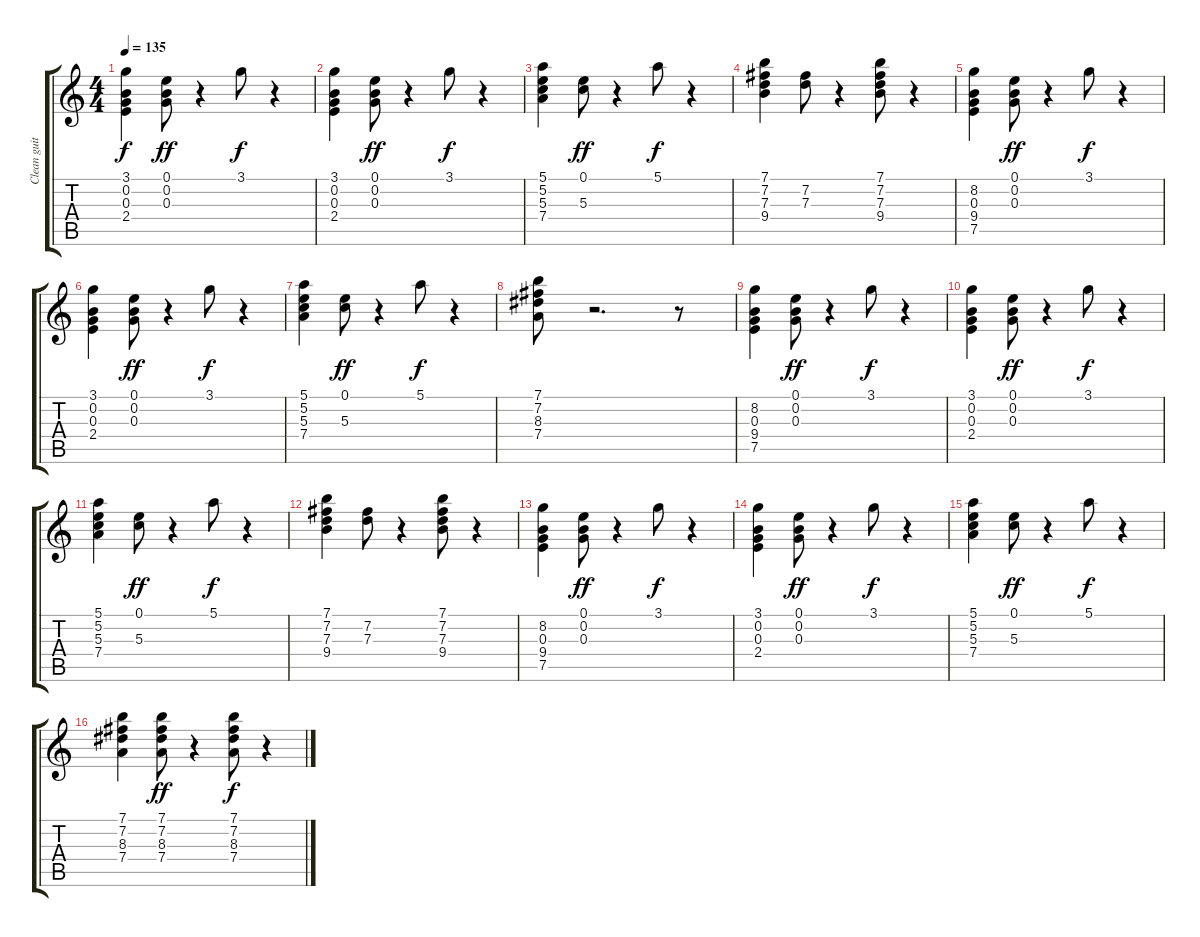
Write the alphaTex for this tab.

\track ("Clean guitar" "Clean guit") {instrument electricguitarclean}
\staff {score tabs}
\tuning (E4 B3 G3 D3 A2 E2) {hide}
\ts (4 4)
\tempo 135
\clef g2
\ks c
(3.1 0.2 0.3 2.4).4{dy f instrument electricguitarclean} (0.1 0.2 0.3).8{dy ff} r.4 3.1.8{dy f} r.4 |
(3.1 0.2 0.3 2.4).4 (0.1 0.2 0.3).8{dy ff} r.4 3.1.8{dy f} r.4 |
(5.1 5.2 5.3 7.4).4 (0.1 5.3).8{dy ff} r.4 5.1.8{dy f} r.4 |
(7.1 7.2 7.3 9.4).4 (7.2 7.3).8 r.4 (7.1 7.2 7.3 9.4).8 r.4 |
(8.2 0.3 9.4 7.5).4 (0.1 0.2 0.3).8{dy ff} r.4 3.1.8{dy f} r.4 |
(3.1 0.2 0.3 2.4).4 (0.1 0.2 0.3).8{dy ff} r.4 3.1.8{dy f} r.4 |
(5.1 5.2 5.3 7.4).4 (0.1 5.3).8{dy ff} r.4 5.1.8{dy f} r.4 |
(7.1 7.2 8.3 7.4).8 r.2{d} r.8 |
(8.2 0.3 9.4 7.5).4 (0.1 0.2 0.3).8{dy ff} r.4 3.1.8{dy f} r.4 |
(3.1 0.2 0.3 2.4).4 (0.1 0.2 0.3).8{dy ff} r.4 3.1.8{dy f} r.4 |
(5.1 5.2 5.3 7.4).4 (0.1 5.3).8{dy ff} r.4 5.1.8{dy f} r.4 |
(7.1 7.2 7.3 9.4).4 (7.2 7.3).8 r.4 (7.1 7.2 7.3 9.4).8 r.4 |
(8.2 0.3 9.4 7.5).4 (0.1 0.2 0.3).8{dy ff} r.4 3.1.8{dy f} r.4 |
(3.1 0.2 0.3 2.4).4 (0.1 0.2 0.3).8{dy ff} r.4 3.1.8{dy f} r.4 |
(5.1 5.2 5.3 7.4).4 (0.1 5.3).8{dy ff} r.4 5.1.8{dy f} r.4 |
(7.1 7.2 8.3 7.4).4 (7.1 7.2 8.3 7.4).8{dy ff} r.4 (7.1 7.2 8.3 7.4).8{dy f} r.4
